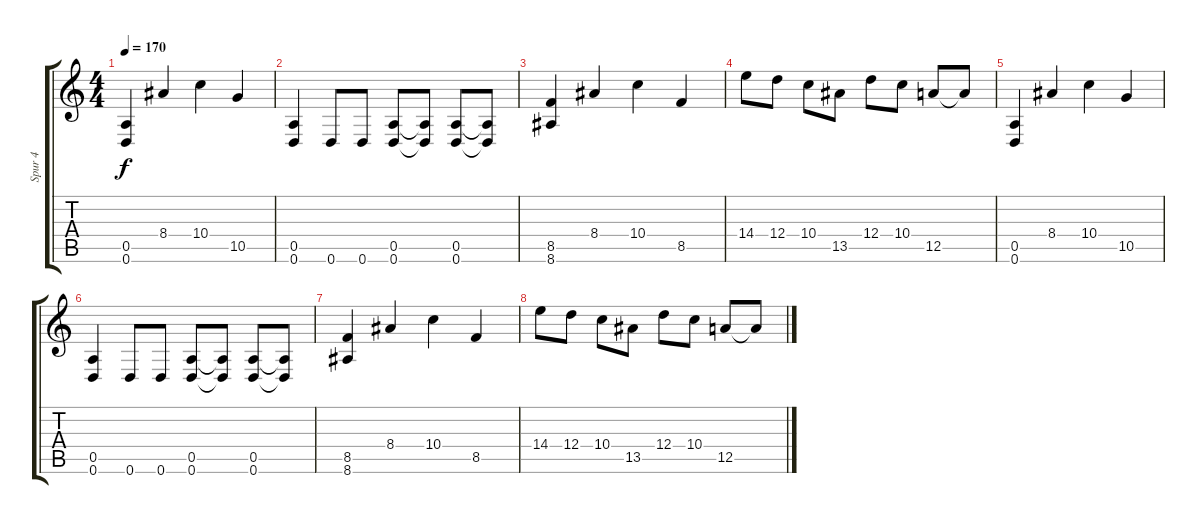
\track ("Spur 4" "Spur 4") {instrument distortionguitar}
\staff {score tabs}
\tuning (E4 B3 G3 D3 A2 D2) {hide}
\ts (4 4)
\tempo 170
\clef g2
\ks c
(0.5 0.6).4{dy f} 8.4.4 10.4.4 10.5.4 |
(0.5 0.6).4 0.6.8 0.6.8 (0.5 0.6).8 (0.5{t} 0.6{t}).8 (0.5 0.6).8 (0.5{t} 0.6{t}).8 |
(8.5 8.6).4 8.4.4 10.4.4 8.5.4 |
14.4.8 12.4.8 10.4.8 13.5.8 12.4.8 10.4.8 12.5.8 12.5{t}.8 |
(0.5 0.6).4 8.4.4 10.4.4 10.5.4 |
(0.5 0.6).4 0.6.8 0.6.8 (0.5 0.6).8 (0.5{t} 0.6{t}).8 (0.5 0.6).8 (0.5{t} 0.6{t}).8 |
(8.5 8.6).4 8.4.4 10.4.4 8.5.4 |
14.4.8 12.4.8 10.4.8 13.5.8 12.4.8 10.4.8 12.5.8 12.5{t}.8
